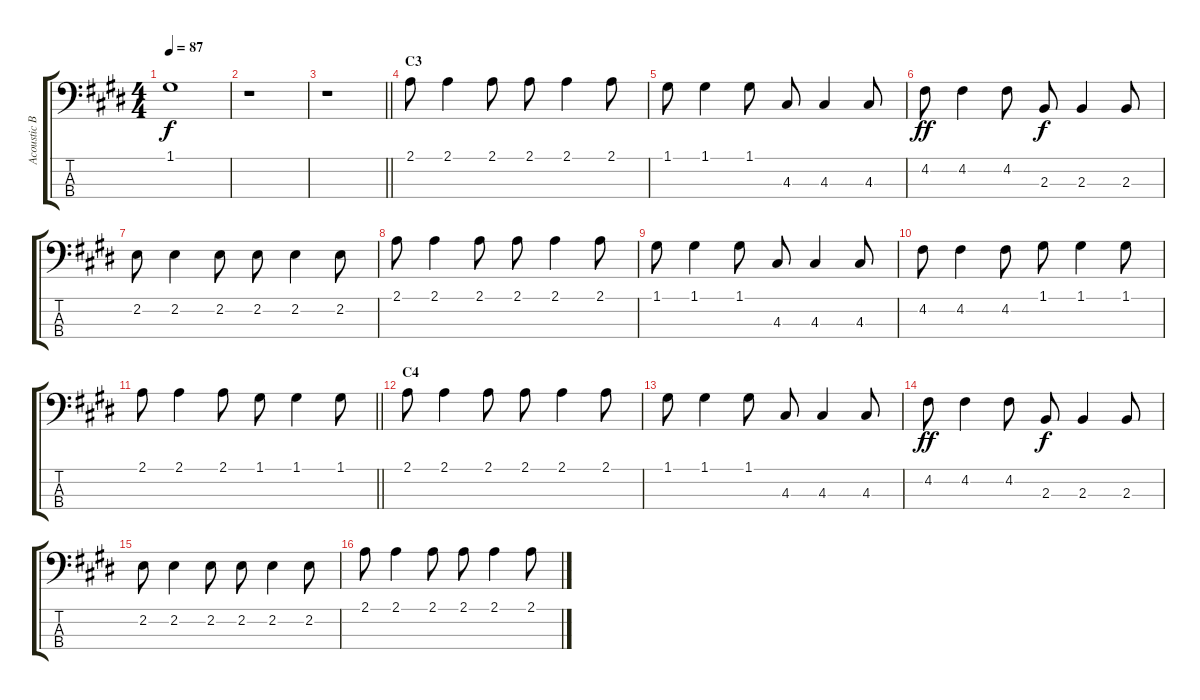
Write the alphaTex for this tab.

\track ("Acoustic Bass" "Acoustic B") {instrument acousticbass}
\staff {score tabs}
\tuning (G2 D2 A1 E1) {hide}
\ts (4 4)
\tempo 87
\clef f4
\ks e
1.1.1{dy f} |
r.1 |
\barLineRight lightlight
r.1 |
\section ("" "C3")
2.1.8 2.1.4 2.1.8 2.1.8 2.1.4 2.1.8 |
1.1.8 1.1.4 1.1.8 4.3.8 4.3.4 4.3.8 |
4.2.8{dy ff} 4.2.4 4.2.8 2.3.8{dy f} 2.3.4 2.3.8 |
2.2.8 2.2.4 2.2.8 2.2.8 2.2.4 2.2.8 |
2.1.8 2.1.4 2.1.8 2.1.8 2.1.4 2.1.8 |
1.1.8 1.1.4 1.1.8 4.3.8 4.3.4 4.3.8 |
4.2.8 4.2.4 4.2.8 1.1.8 1.1.4 1.1.8 |
\barLineRight lightlight
2.1.8 2.1.4 2.1.8 1.1.8 1.1.4 1.1.8 |
\section ("" "C4")
2.1.8 2.1.4 2.1.8 2.1.8 2.1.4 2.1.8 |
1.1.8 1.1.4 1.1.8 4.3.8 4.3.4 4.3.8 |
4.2.8{dy ff} 4.2.4 4.2.8 2.3.8{dy f} 2.3.4 2.3.8 |
2.2.8 2.2.4 2.2.8 2.2.8 2.2.4 2.2.8 |
2.1.8 2.1.4 2.1.8 2.1.8 2.1.4 2.1.8
